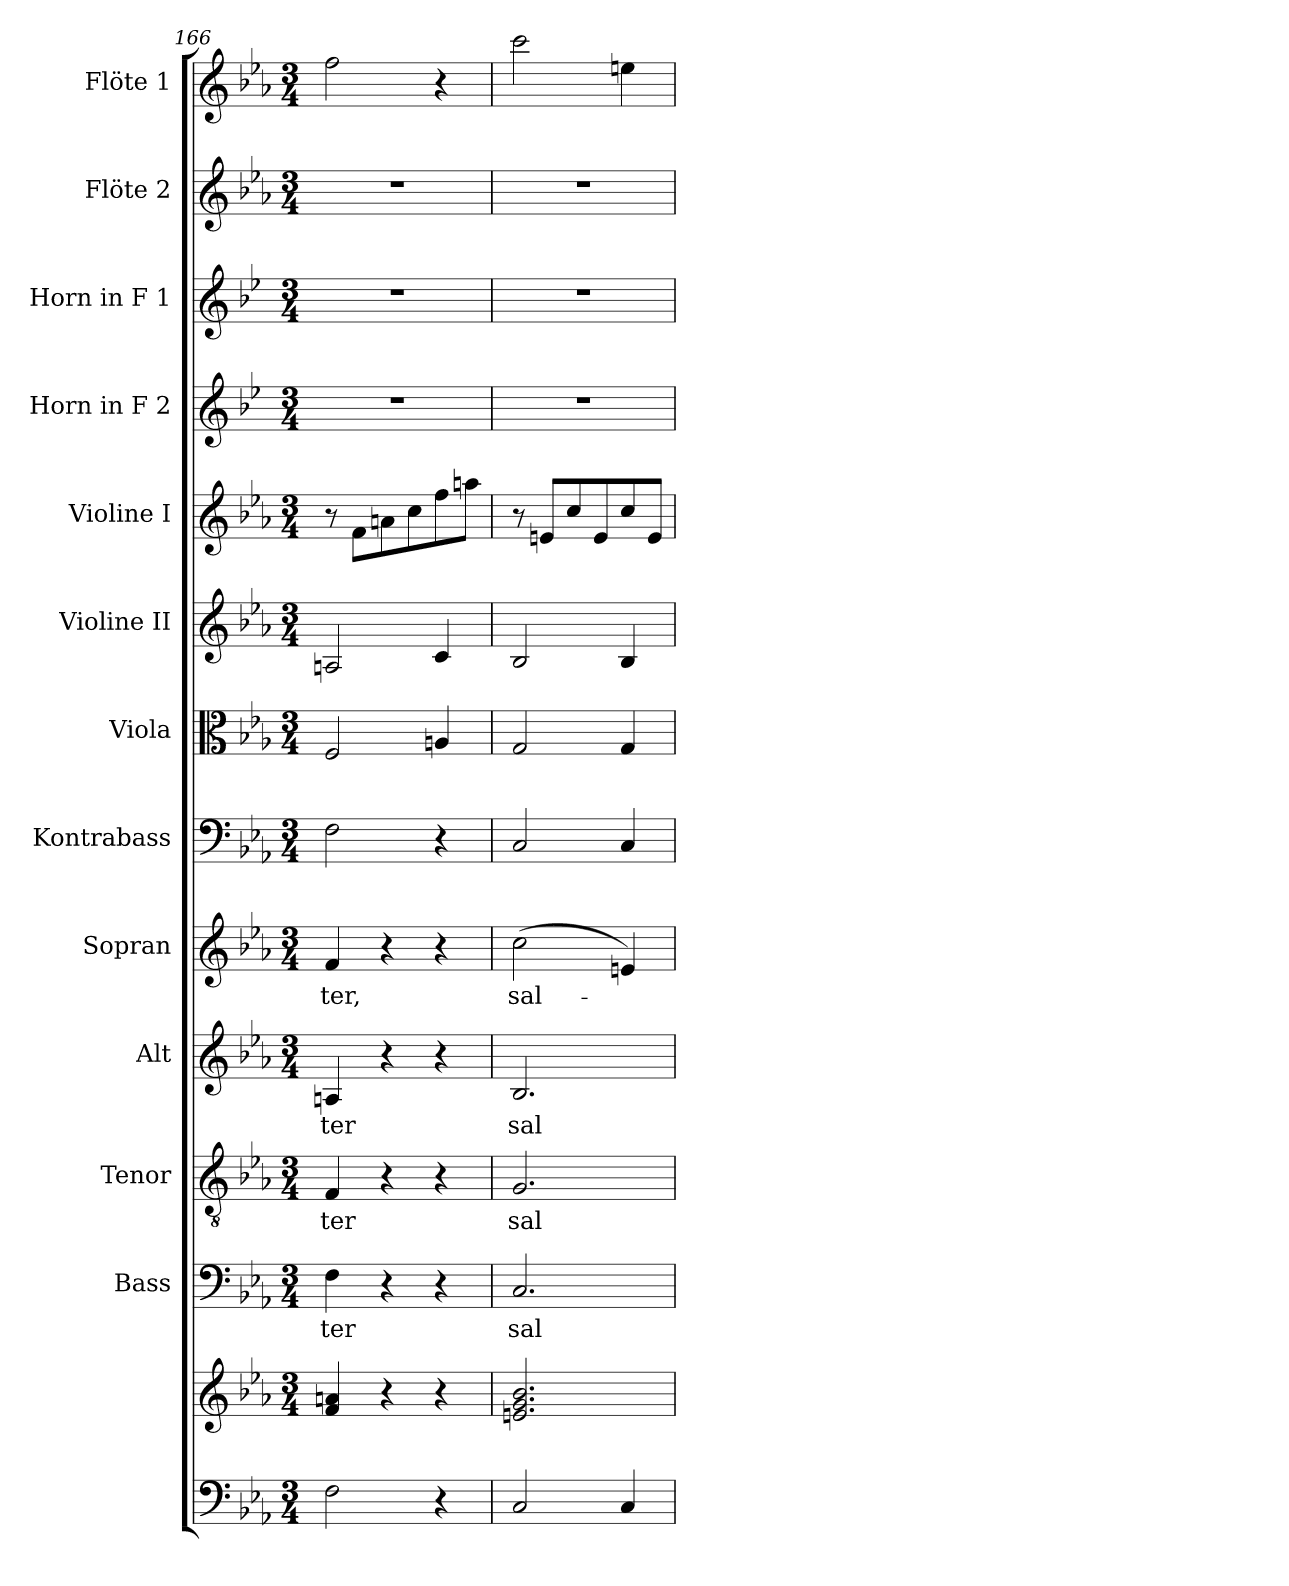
**kern	**kern	**kern	**text	**kern	**text	**kern	**text	**kern	**text	**kern	**kern	**kern	**kern	**kern	**kern	**kern	**kern
*part13	*part13	*part12	*part12	*part11	*part11	*part10	*part10	*part9	*part9	*part8	*part7	*part6	*part5	*part4	*part3	*part2	*part1
*staff14	*staff13	*staff12	*staff12	*staff11	*staff11	*staff10	*staff10	*staff9	*staff9	*staff8	*staff7	*staff6	*staff5	*staff4	*staff3	*staff2	*staff1
*	*	*I"Bass	*	*I"Tenor	*	*I"Alt	*	*I"Sopran	*	*I"Kontrabass	*I"Viola	*I"Violine II	*I"Violine I	*I"Horn in F 2	*I"Horn in F 1	*I"Flöte 2	*I"Flöte 1
*	*	*I'B.	*	*I'T.	*	*I'A.	*	*I'S.	*	*I'Kb.	*I'Vla.	*I'Vl. II	*I'Vl. I	*I'Hrn. F 2	*I'Hrn. F 1	*I'Fl. 2	*I'Fl. 1
!!LO:PB:g=z
*clefF4	*clefG2	*clefF4	*	*clefGv2	*	*clefG2	*	*clefG2	*	*clefF4	*clefC3	*clefG2	*clefG2	*clefG2	*clefG2	*clefG2	*clefG2
*	*	*	*	*	*	*	*	*	*	*ITrd7c12	*	*	*	*ITrd4c7	*ITrd4c7	*	*
*k[b-e-a-]	*k[b-e-a-]	*k[b-e-a-]	*	*k[b-e-a-]	*	*k[b-e-a-]	*	*k[b-e-a-]	*	*k[b-e-a-]	*k[b-e-a-]	*k[b-e-a-]	*k[b-e-a-]	*k[b-e-a-]	*k[b-e-a-]	*k[b-e-a-]	*k[b-e-a-]
*E-:	*E-:	*E-:	*	*E-:	*	*E-:	*	*E-:	*	*E-:	*E-:	*E-:	*E-:	*E-:	*E-:	*E-:	*E-:
*M3/4	*M3/4	*M3/4	*	*M3/4	*	*M3/4	*	*M3/4	*	*M3/4	*M3/4	*M3/4	*M3/4	*M3/4	*M3/4	*M3/4	*M3/4
=166	=166	=166	=166	=166	=166	=166	=166	=166	=166	=166	=166	=166	=166	=166	=166	=166	=166
!	!	!	!LO:LY:b	!	!LO:LY:b	!	!LO:LY:b	!	!LO:LY:b	!	!	!	!	!	!	!	!
2F\	4f/ 4an/	4F\	-ter	4F/	-ter	4An/	-ter	4f/	-ter,	2FF\	2F/	2An/	8r	2.r	2.r	2.r	2ff\
.	.	.	.	.	.	.	.	.	.	.	.	.	8f\L	.	.	.	.
.	4r	4r	.	4r	.	4r	.	4r	.	.	.	.	8an\	.	.	.	.
.	.	.	.	.	.	.	.	.	.	.	.	.	8cc\	.	.	.	.
4r	4r	4r	.	4r	.	4r	.	4r	.	4r	4An/	4c/	8ff\	.	.	.	4r
.	.	.	.	.	.	.	.	.	.	.	.	.	8aan\J	.	.	.	.
=167	=167	=167	=167	=167	=167	=167	=167	=167	=167	=167	=167	=167	=167	=167	=167	=167	=167
!	!	!	!LO:LY:b	!	!LO:LY:b	!	!LO:LY:b	!	!LO:LY:b	!	!	!	!	!	!	!	!
2C/	2.en/ 2.g/ 2.b-/	2.C/	sal-	2.G/	sal-	2.B-/	sal-	(>2cc\	sal-	2CC/	2G/	2B-/	8r	2.r	2.r	2.r	2ccc\
.	.	.	.	.	.	.	.	.	.	.	.	.	8en/L	.	.	.	.
.	.	.	.	.	.	.	.	.	.	.	.	.	8cc/	.	.	.	.
.	.	.	.	.	.	.	.	.	.	.	.	.	8e/	.	.	.	.
4C/	.	.	.	.	.	.	.	4en/)	.	4CC/	4G/	4B-/	8cc/	.	.	.	4een\
.	.	.	.	.	.	.	.	.	.	.	.	.	8e/J	.	.	.	.
=	=	=	=	=	=	=	=	=	=	=	=	=	=	=	=	=	=
*-	*-	*-	*-	*-	*-	*-	*-	*-	*-	*-	*-	*-	*-	*-	*-	*-	*-
